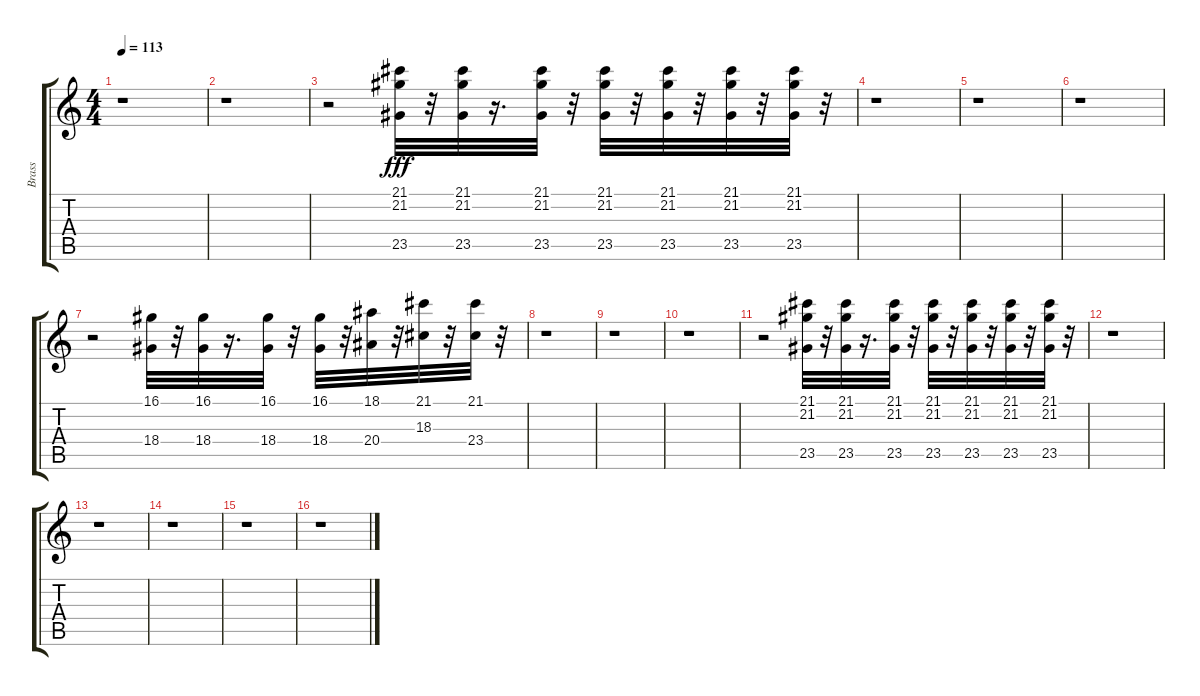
\track ("Brass" "Brass") {instrument brasssection}
\staff {score tabs}
\tuning (E4 B3 G3 D3 A2 E2) {hide}
\ts (4 4)
\tempo 113
\clef g2
\ks c
r.1{dy fff} |
r.1 |
r.2 (21.1 21.2 23.5).32 r.32 (21.1 21.2 23.5).32 r.16{d} (21.1 21.2 23.5).32 r.32 (21.1 21.2 23.5).32 r.32 (21.1 21.2 23.5).32 r.32 (21.1 21.2 23.5).32 r.32 (21.1 21.2 23.5).32 r.32 |
r.1 |
r.1 |
r.1 |
r.2 (16.1 18.4).32 r.32 (16.1 18.4).32 r.16{d} (16.1 18.4).32 r.32 (16.1 18.4).32 r.32 (18.1 20.4).32 r.32 (21.1 18.3).32 r.32 (21.1 23.4).32 r.32 |
r.1 |
r.1 |
r.1 |
r.2 (21.1 21.2 23.5).32 r.32 (21.1 21.2 23.5).32 r.16{d} (21.1 21.2 23.5).32 r.32 (21.1 21.2 23.5).32 r.32 (21.1 21.2 23.5).32 r.32 (21.1 21.2 23.5).32 r.32 (21.1 21.2 23.5).32 r.32 |
r.1 |
r.1 |
r.1 |
r.1 |
r.1
